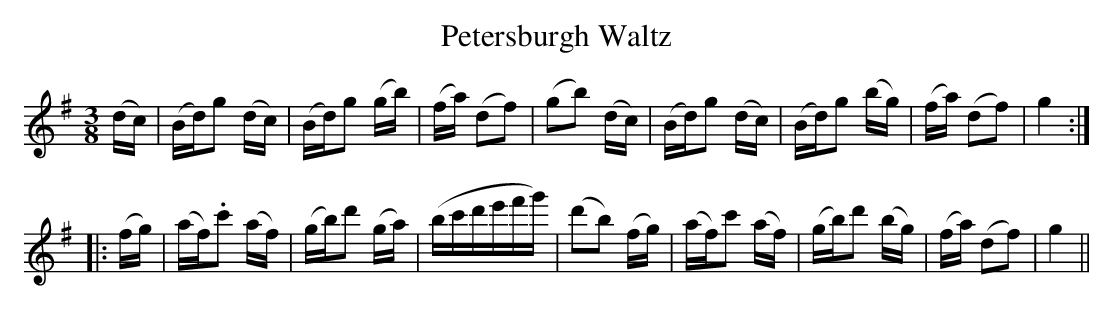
X:1
T:Petersburgh Waltz
M:3/8
L:1/8
K:G
(d/c/)|(B/d/)g (d/c/)|(B/d/)g (g/b/)|(f/a/) (df)|(gb) (d/c/)|(B/d/)g (d/c/)|(B/d/)g (b/g/)|(f/a/) (df)|g2:|
|:(f/g/)|(a/f/).c' (a/f/)|(g/b/)d' (g/a/)|(b/c'/d'/e'/f'/g'/)|(d'b) (f/g/)|(a/f/)c' (a/f/)|(g/b/)d' (b/g/)|(f/a/) (df)|g2||
